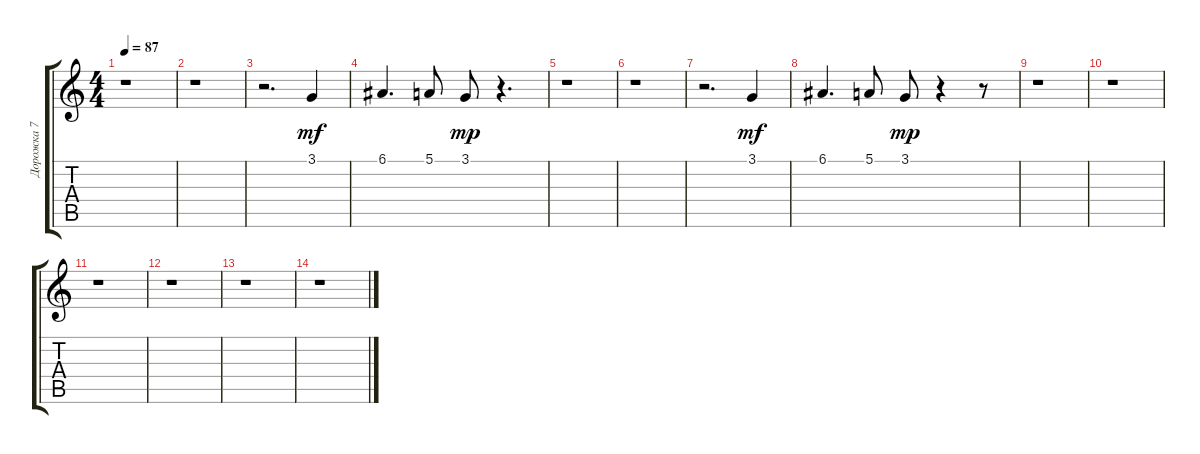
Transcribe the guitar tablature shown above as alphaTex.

\track ("Дорожка 7" "Дорожка 7") {instrument choiraahs}
\staff {score tabs}
\tuning (E4 B3 G3 D3 A2 E2) {hide}
\ts (4 4)
\tempo 87
\clef g2
\ks c
r.1{dy mp} |
r.1 |
r.2{d} 3.1.4{dy mf} |
6.1.4{d} 5.1.8 3.1.8{dy mp} r.4{d} |
r.1 |
r.1 |
r.2{d} 3.1.4{dy mf} |
6.1.4{d} 5.1.8 3.1.8{dy mp} r.4 r.8 |
r.1 |
r.1 |
r.1 |
r.1 |
r.1 |
r.1
